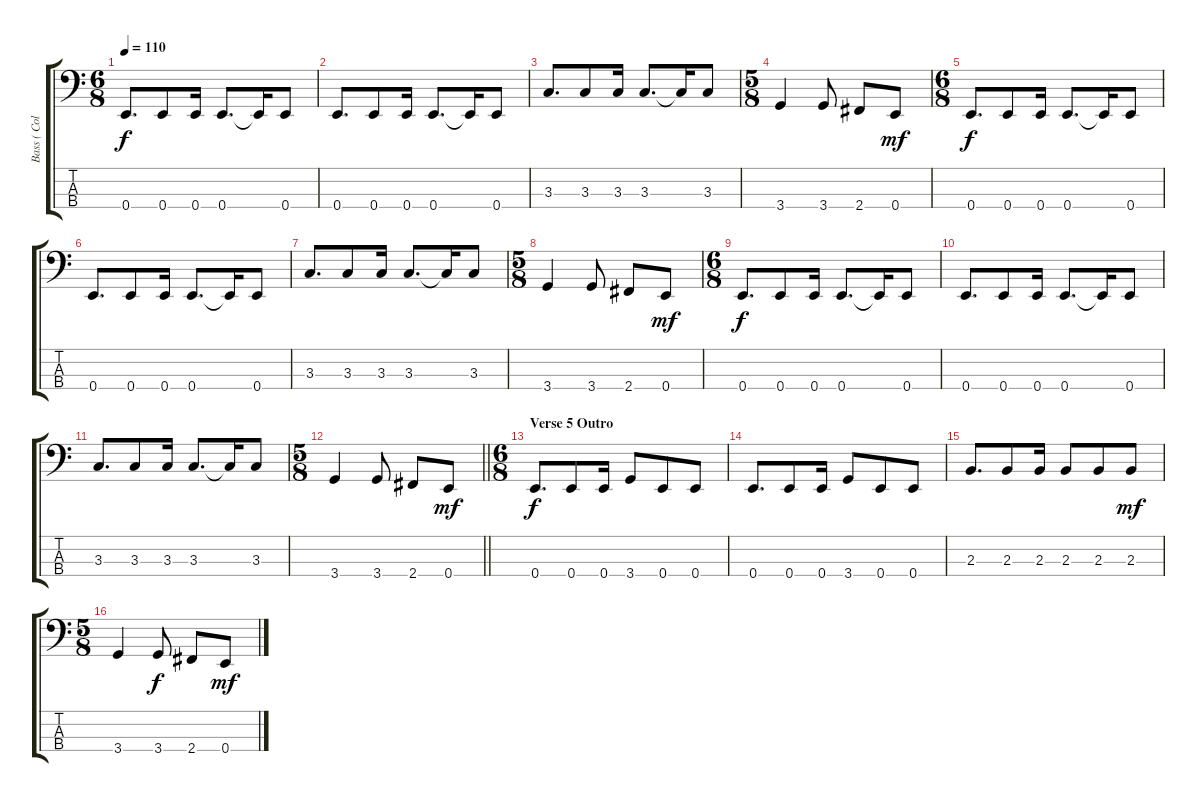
\track ("Bass ( Colin Greenwood )" "Bass ( Col") {instrument electricbassfinger}
\staff {score tabs}
\tuning (G2 D2 A1 E1) {hide}
\ts (6 8)
\tempo 110
\clef f4
\ks c
0.4.8{d dy f} 0.4.8 0.4.16 0.4.8{d} 0.4{t}.16 0.4.8 |
0.4.8{d} 0.4.8 0.4.16 0.4.8{d} 0.4{t}.16 0.4.8 |
3.3.8{d} 3.3.8 3.3.16 3.3.8{d} 3.3{t}.16 3.3.8 |
\ts (5 8)
3.4.4 3.4.8 2.4.8 0.4.8{dy mf} |
\ts (6 8)
0.4.8{d dy f} 0.4.8 0.4.16 0.4.8{d} 0.4{t}.16 0.4.8 |
0.4.8{d} 0.4.8 0.4.16 0.4.8{d} 0.4{t}.16 0.4.8 |
3.3.8{d} 3.3.8 3.3.16 3.3.8{d} 3.3{t}.16 3.3.8 |
\ts (5 8)
3.4.4 3.4.8 2.4.8 0.4.8{dy mf} |
\ts (6 8)
0.4.8{d dy f} 0.4.8 0.4.16 0.4.8{d} 0.4{t}.16 0.4.8 |
0.4.8{d} 0.4.8 0.4.16 0.4.8{d} 0.4{t}.16 0.4.8 |
3.3.8{d} 3.3.8 3.3.16 3.3.8{d} 3.3{t}.16 3.3.8 |
\ts (5 8)
\barLineRight lightlight
3.4.4 3.4.8 2.4.8 0.4.8{dy mf} |
\ts (6 8)
\section ("" "Verse 5 Outro")
0.4.8{d dy f} 0.4.8 0.4.16 3.4.8 0.4.8 0.4.8 |
0.4.8{d} 0.4.8 0.4.16 3.4.8 0.4.8 0.4.8 |
2.3.8{d} 2.3.8 2.3.16 2.3.8 2.3.8 2.3.8{dy mf} |
\ts (5 8)
3.4.4 3.4.8{dy f} 2.4.8 0.4.8{dy mf}
